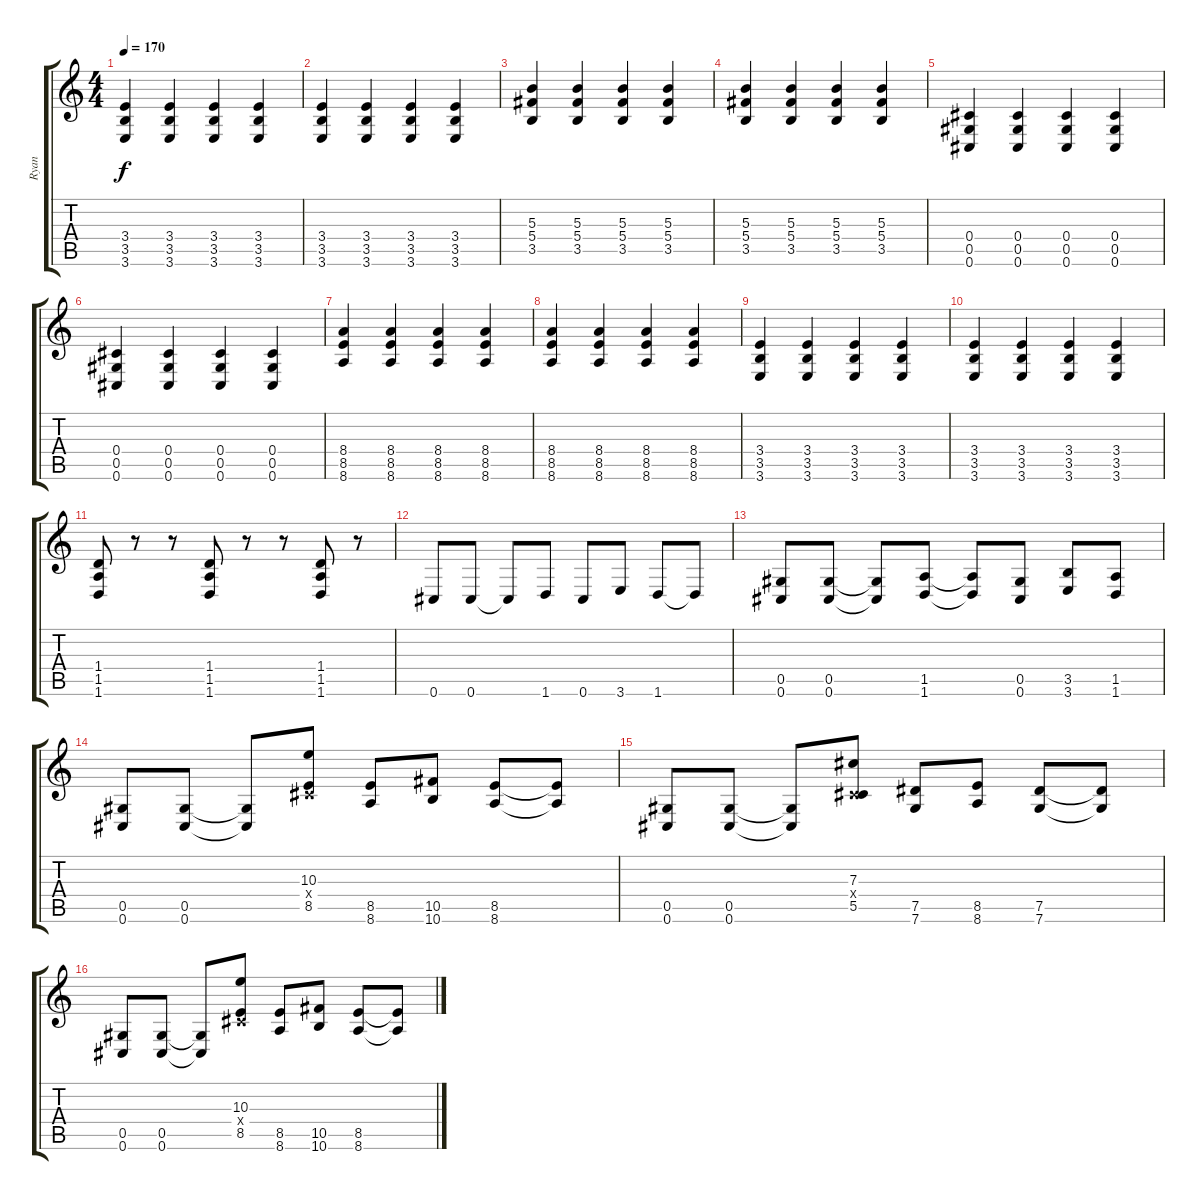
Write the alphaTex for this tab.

\track ("Ryan" "Ryan") {instrument distortionguitar}
\staff {score tabs}
\tuning (Eb4 Bb3 Gb3 Db3 Ab2 Db2) {hide}
\ts (4 4)
\tempo 170
\clef g2
\ks c
(3.4 3.5 3.6).4{dy f} (3.4 3.5 3.6).4 (3.4 3.5 3.6).4 (3.4 3.5 3.6).4 |
(3.4 3.5 3.6).4 (3.4 3.5 3.6).4 (3.4 3.5 3.6).4 (3.4 3.5 3.6).4 |
(5.3 5.4 3.5).4 (5.3 5.4 3.5).4 (5.3 5.4 3.5).4 (5.3 5.4 3.5).4 |
(5.3 5.4 3.5).4 (5.3 5.4 3.5).4 (5.3 5.4 3.5).4 (5.3 5.4 3.5).4 |
(0.4 0.5 0.6).4 (0.4 0.5 0.6).4 (0.4 0.5 0.6).4 (0.4 0.5 0.6).4 |
(0.4 0.5 0.6).4 (0.4 0.5 0.6).4 (0.4 0.5 0.6).4 (0.4 0.5 0.6).4 |
(8.4 8.5 8.6).4 (8.4 8.5 8.6).4 (8.4 8.5 8.6).4 (8.4 8.5 8.6).4 |
(8.4 8.5 8.6).4 (8.4 8.5 8.6).4 (8.4 8.5 8.6).4 (8.4 8.5 8.6).4 |
(3.4 3.5 3.6).4 (3.4 3.5 3.6).4 (3.4 3.5 3.6).4 (3.4 3.5 3.6).4 |
(3.4 3.5 3.6).4 (3.4 3.5 3.6).4 (3.4 3.5 3.6).4 (3.4 3.5 3.6).4 |
(1.4 1.5 1.6).8 r.8 r.8 (1.4 1.5 1.6).8 r.8 r.8 (1.4 1.5 1.6).8 r.8 |
0.6.8 0.6.8 0.6{t}.8 1.6.8 0.6.8 3.6.8 1.6.8 1.6{t}.8 |
(0.5 0.6).8 (0.5 0.6).8 (0.5{t} 0.6{t}).8 (1.5 1.6).8 (1.5{t} 1.6{t}).8 (0.5 0.6).8 (3.5 3.6).8 (1.5 1.6).8 |
(0.5 0.6).8 (0.5 0.6).8 (0.5{t} 0.6{t}).8 (10.3 0.4{x} 8.5).8 (8.5 8.6).8 (10.5 10.6).8 (8.5 8.6).8 (8.5{t} 8.6{t}).8 |
(0.5 0.6).8 (0.5 0.6).8 (0.5{t} 0.6{t}).8 (7.3 0.4{x} 5.5).8 (7.5 7.6).8 (8.5 8.6).8 (7.5 7.6).8 (7.5{t} 7.6{t}).8 |
(0.5 0.6).8 (0.5 0.6).8 (0.5{t} 0.6{t}).8 (10.3 0.4{x} 8.5).8 (8.5 8.6).8 (10.5 10.6).8 (8.5 8.6).8 (8.5{t} 8.6{t}).8
